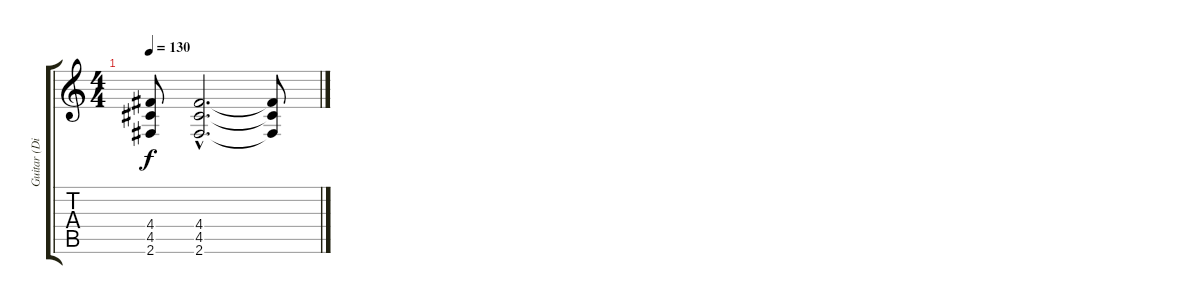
\track ("Guitar (Distortion)" "Guitar (Di") {instrument distortionguitar}
\staff {score tabs}
\tuning (E4 B3 G3 D3 A2 E2) {hide}
\ts (4 4)
\tempo 130
\clef g2
\ks c
(4.4 4.5 2.6).8{dy f volume 16} (4.4{hac} 4.5{hac} 2.6{hac}).2{d} (4.4{t} 4.5{t} 2.6{t}).8
